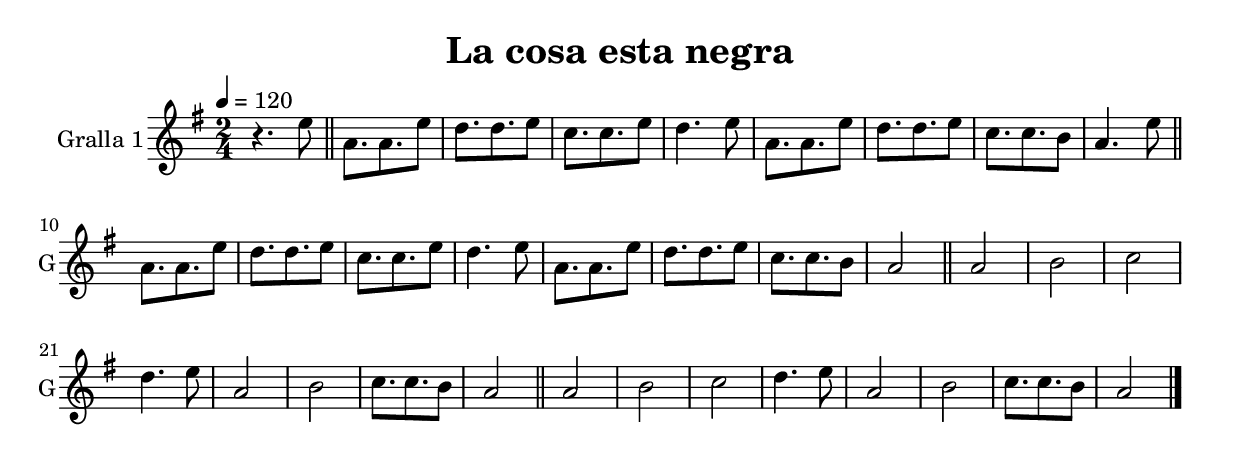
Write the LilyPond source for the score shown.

\version "2.14.2"

\header {
  title="La cosa esta negra"
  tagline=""
}

liniaroAa =
\relative g'
{
  \clef treble
  \key g \major
  \time 2/4
  \tempo 4=120
  r4. e'8  |
  \bar "||"
  a,8. a8. e'8  |
  d8. d8. e8  |
  c8. c8. e8  |
  d4. e8  |
  a,8. a8. e'8  |
  d8. d8. e8  |
  c8. c8. b8  |
  a4. e'8  |
  \bar "||"
  a,8. a8. e'8  |
  d8. d8. e8  |
  c8. c8. e8  |
  d4. e8  |
  a,8. a8. e'8  |
  d8. d8. e8  |
  c8. c8. b8  |
  a2   |
  \bar "||"
  a2  |
  b2  |
  c2  |
  d4. e8  |
  a,2  |
  b2  |
  c8. c8. b8  |
  a2   |
  \bar "||"
  a2  |
  b2  |
  c2  |
  d4. e8  |
  a,2  |
  b2  |
  c8. c8. b8  |
  a2   |
  \bar "|."
}

\bookpart {
  \score {
    \new StaffGroup {
      \override Score.RehearsalMark.self-alignment-X = #LEFT
      <<
        \new Staff \with {instrumentName = #"Gralla 1" shortInstrumentName = #"G"} \liniaroAa
      >>
    }
    \layout {}
    \midi {}
  }
}
